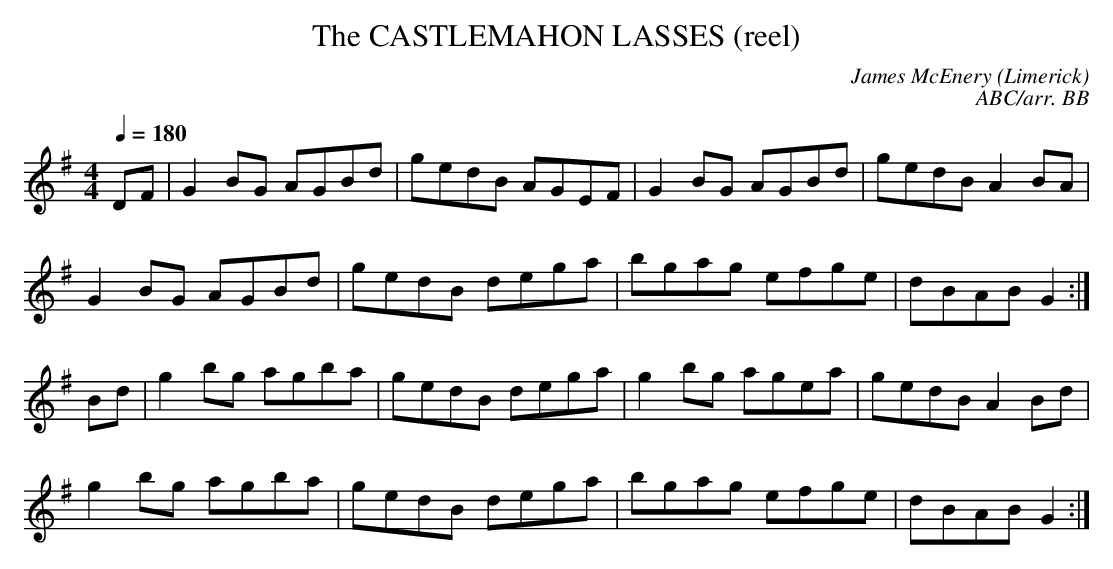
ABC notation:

X:1
T:CASTLEMAHON LASSES (reel), The
C:James McEnery (Limerick)
C:ABC/arr. BB
M:4/4
Q:1/4=180
K:G
DF|G2BG AGBd|gedB AGEF|G2BG AGBd|gedB A2BA|
G2BG AGBd|gedB dega|bgag efge|dBAB G2:|
Bd|g2bg agba|gedB dega|g2bg agea|gedB A2Bd|
g2bg agba|gedB dega|bgag efge|dBAB G2:|
